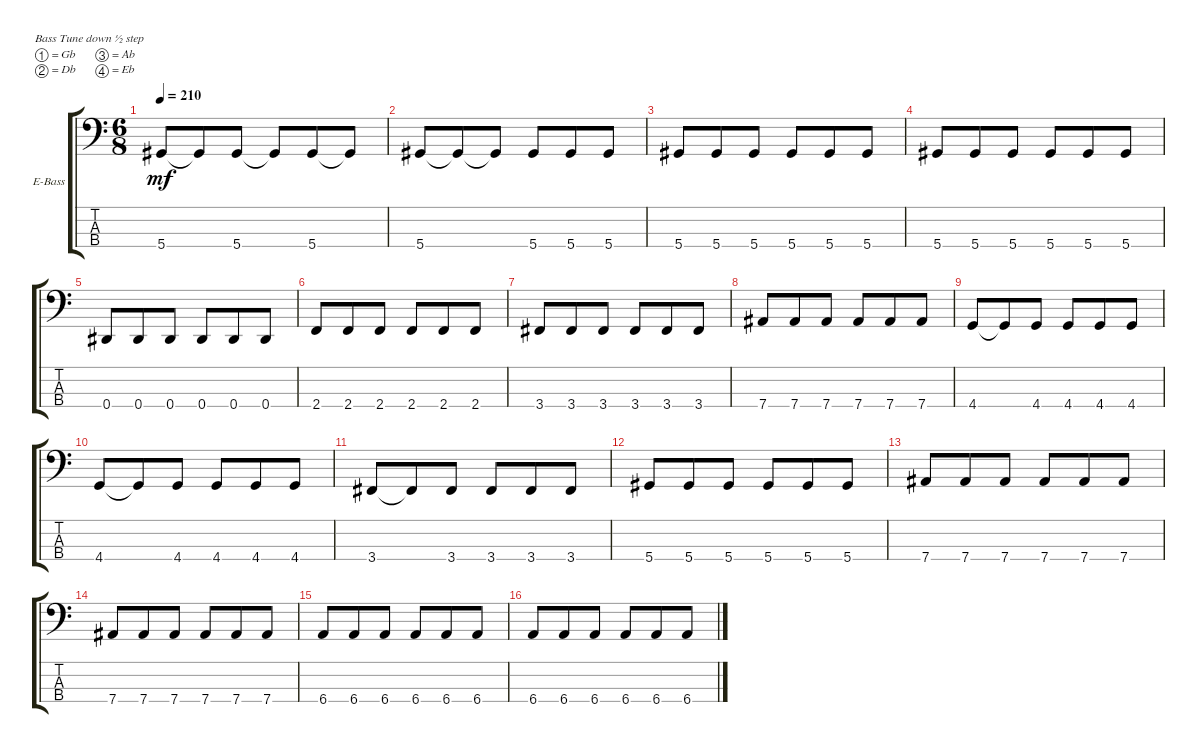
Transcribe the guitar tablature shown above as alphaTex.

\bracketExtendMode groupsimilarinstruments
\firstSystemTrackNameOrientation horizontal
\otherSystemsTrackNameOrientation horizontal
\track ("Electric Bass" "E-Bass") {instrument electricbassfinger}
\staff {score tabs}
\tuning (Gb2 Db2 Ab1 Eb1)
\ts (6 8)
\tempo 210
\clef f4
\ks c
5.4.8{dy mf} 5.4{t}.8 5.4.8 5.4{t}.8 5.4.8 5.4{t}.8 |
5.4.8 5.4{t}.8 5.4{t}.8 5.4.8 5.4.8 5.4.8 |
5.4.8 5.4.8 5.4.8 5.4.8 5.4.8 5.4.8 |
5.4.8 5.4.8 5.4.8 5.4.8 5.4.8 5.4.8 |
0.4.8 0.4.8 0.4.8 0.4.8 0.4.8 0.4.8 |
2.4.8 2.4.8 2.4.8 2.4.8 2.4.8 2.4.8 |
3.4.8 3.4.8 3.4.8 3.4.8 3.4.8 3.4.8 |
7.4.8 7.4.8 7.4.8 7.4.8 7.4.8 7.4.8 |
4.4.8 4.4{t}.8 4.4.8 4.4.8 4.4.8 4.4.8 |
4.4.8 4.4{t}.8 4.4.8 4.4.8 4.4.8 4.4.8 |
3.4.8 3.4{t}.8 3.4.8 3.4.8 3.4.8 3.4.8 |
5.4.8 5.4.8 5.4.8 5.4.8 5.4.8 5.4.8 |
7.4.8 7.4.8 7.4.8 7.4.8 7.4.8 7.4.8 |
7.4.8 7.4.8 7.4.8 7.4.8 7.4.8 7.4.8 |
6.4.8 6.4.8 6.4.8 6.4.8 6.4.8 6.4.8 |
6.4.8 6.4.8 6.4.8 6.4.8 6.4.8 6.4.8
